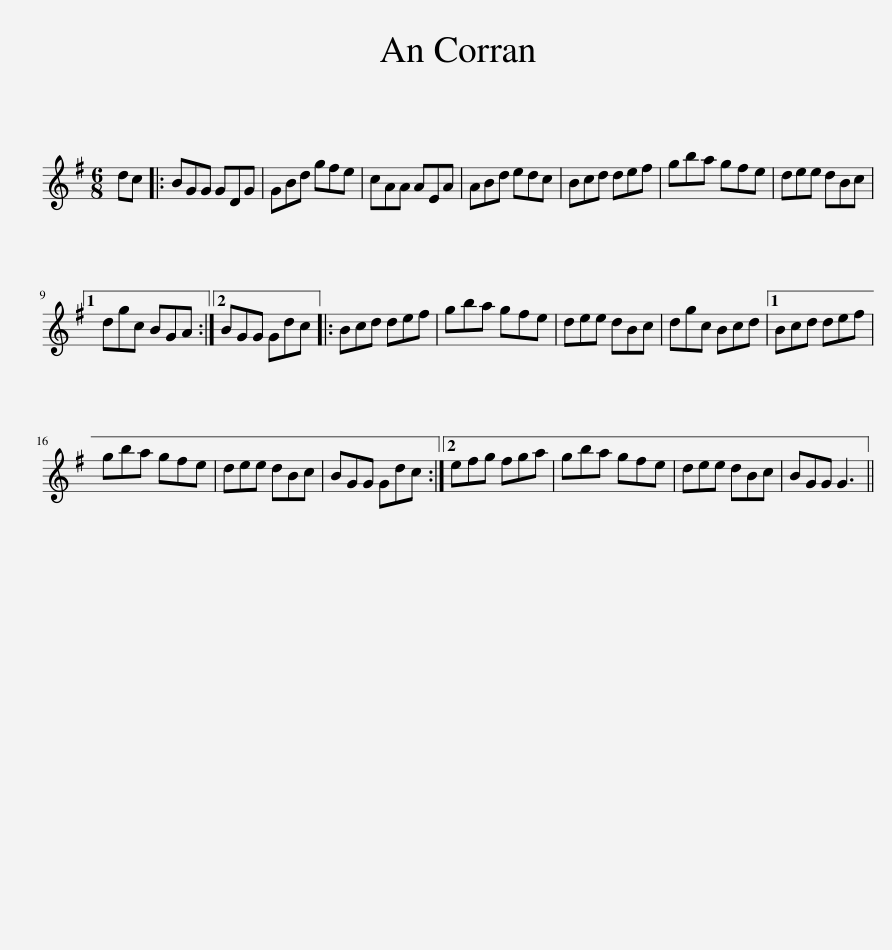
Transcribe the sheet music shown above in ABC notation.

X:1
L:1/8
M:6/8
I:linebreak $
K:G
V:1 treble
V:1
 dc |: BGG GDG | GBd gfe | cAA AEA | ABd edc | %5
 Bcd def | gba gfe | dee dBc |1$ dgc BGA :|2 BGG Gdc |: %10
 Bcd def | gba gfe | dee dBc | dgc Bcd |1 Bcd def |$ %15
 gba gfe | dee dBc | BGG Gdc :|2 efg fga | gba gfe | %20
 dee dBc | BGG G3 || %22
